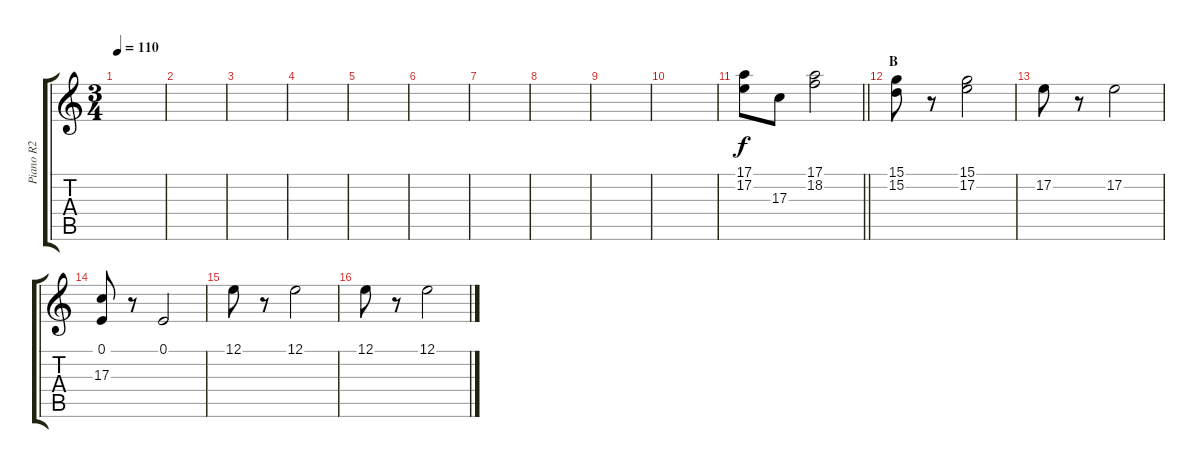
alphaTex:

\track ("Piano R2" "Piano R2") {instrument acousticgrandpiano}
\staff {score tabs}
\tuning (E4 B3 G3 D3 A2 E2) {hide}
\ts (3 4)
\tempo 110
\clef g2
\ks c
|
|
|
|
|
|
|
|
|
|
\barLineRight lightlight
(17.1 17.2).8 17.3.8 (17.1 18.2).2 |
\section ("" "B")
(15.1 15.2).8 r.8 (15.1 17.2).2 |
17.2.8 r.8 17.2.2 |
(0.1 17.3).8 r.8 0.1.2 |
12.1.8 r.8 12.1.2 |
12.1.8 r.8 12.1.2
